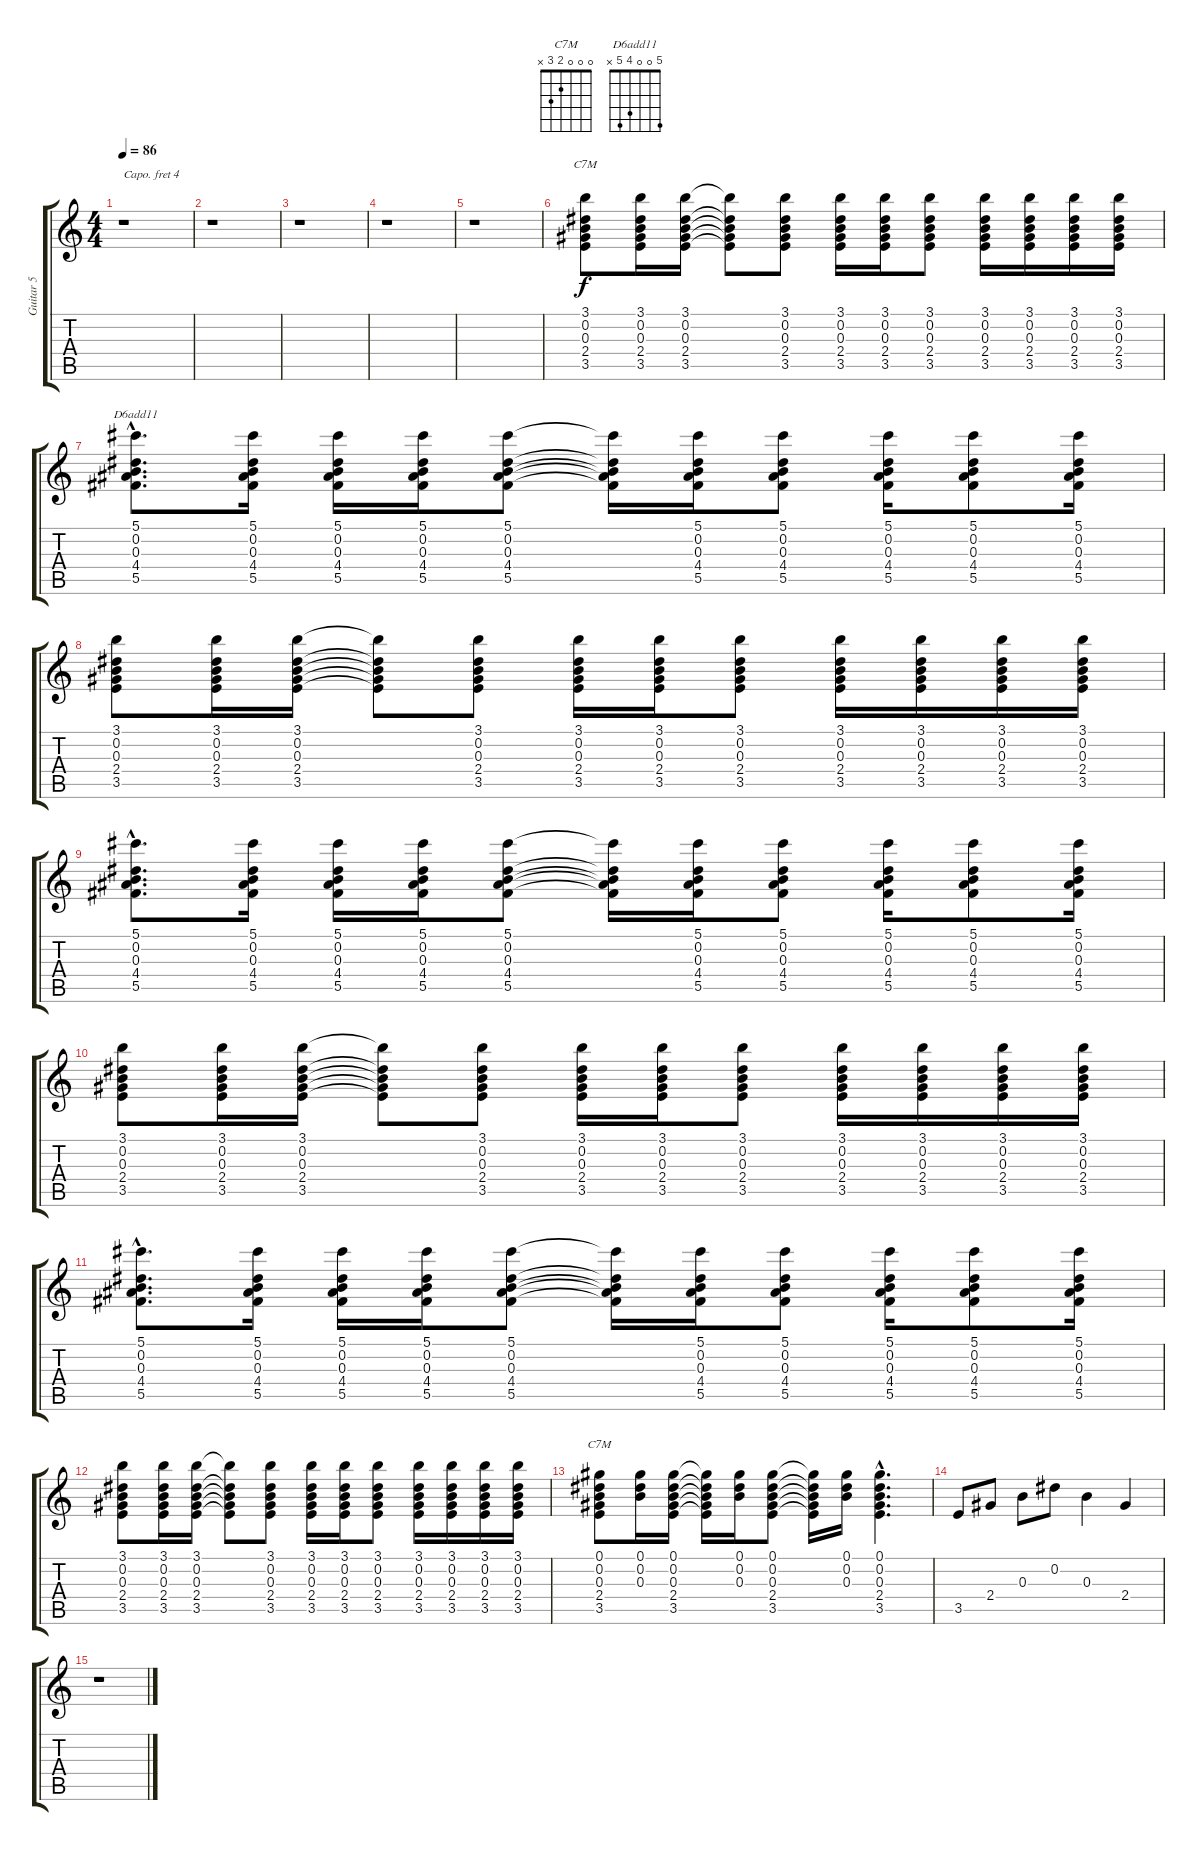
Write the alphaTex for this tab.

\track ("Guitar 5" "Guitar 5") {instrument acousticguitarsteel}
\staff {score tabs}
\capo 4
\tuning (E4 B3 G3 D3 A2 E2) {hide}
\chord ("C7M" 3 0 0 2 3 x)
\chord ("D6add11" 5 0 0 4 5 x)
\chord ("C7M" 0 0 0 2 3 x)
\ts (4 4)
\tempo 86
\clef g2
\ks c
r.1{dy f} |
r.1 |
r.1 |
r.1 |
r.1 |
(3.1 0.2 0.3 2.4 3.5).8{ch "C7M"} (3.1 0.2 0.3 2.4 3.5).16 (3.1 0.2 0.3 2.4 3.5).16 (3.1{t} 0.2{t} 0.3{t} 2.4{t} 3.5{t}).8 (3.1 0.2 0.3 2.4 3.5).8 (3.1 0.2 0.3 2.4 3.5).16 (3.1 0.2 0.3 2.4 3.5).16 (3.1 0.2 0.3 2.4 3.5).8 (3.1 0.2 0.3 2.4 3.5).16 (3.1 0.2 0.3 2.4 3.5).16 (3.1 0.2 0.3 2.4 3.5).16 (3.1 0.2 0.3 2.4 3.5).16 |
(5.1{hac} 0.2{hac} 0.3{hac} 4.4{hac} 5.5{hac}).8{d ch "D6add11"} (5.1 0.2 0.3 4.4 5.5).16 (5.1 0.2 0.3 4.4 5.5).16 (5.1 0.2 0.3 4.4 5.5).16 (5.1 0.2 0.3 4.4 5.5).8 (5.1{t} 0.2{t} 0.3{t} 4.4{t} 5.5{t}).16 (5.1 0.2 0.3 4.4 5.5).16 (5.1 0.2 0.3 4.4 5.5).8 (5.1 0.2 0.3 4.4 5.5).16 (5.1 0.2 0.3 4.4 5.5).8 (5.1 0.2 0.3 4.4 5.5).16 |
(3.1 0.2 0.3 2.4 3.5).8 (3.1 0.2 0.3 2.4 3.5).16 (3.1 0.2 0.3 2.4 3.5).16 (3.1{t} 0.2{t} 0.3{t} 2.4{t} 3.5{t}).8 (3.1 0.2 0.3 2.4 3.5).8 (3.1 0.2 0.3 2.4 3.5).16 (3.1 0.2 0.3 2.4 3.5).16 (3.1 0.2 0.3 2.4 3.5).8 (3.1 0.2 0.3 2.4 3.5).16 (3.1 0.2 0.3 2.4 3.5).16 (3.1 0.2 0.3 2.4 3.5).16 (3.1 0.2 0.3 2.4 3.5).16 |
(5.1{hac} 0.2{hac} 0.3{hac} 4.4{hac} 5.5{hac}).8{d} (5.1 0.2 0.3 4.4 5.5).16 (5.1 0.2 0.3 4.4 5.5).16 (5.1 0.2 0.3 4.4 5.5).16 (5.1 0.2 0.3 4.4 5.5).8 (5.1{t} 0.2{t} 0.3{t} 4.4{t} 5.5{t}).16 (5.1 0.2 0.3 4.4 5.5).16 (5.1 0.2 0.3 4.4 5.5).8 (5.1 0.2 0.3 4.4 5.5).16 (5.1 0.2 0.3 4.4 5.5).8 (5.1 0.2 0.3 4.4 5.5).16 |
(3.1 0.2 0.3 2.4 3.5).8 (3.1 0.2 0.3 2.4 3.5).16 (3.1 0.2 0.3 2.4 3.5).16 (3.1{t} 0.2{t} 0.3{t} 2.4{t} 3.5{t}).8 (3.1 0.2 0.3 2.4 3.5).8 (3.1 0.2 0.3 2.4 3.5).16 (3.1 0.2 0.3 2.4 3.5).16 (3.1 0.2 0.3 2.4 3.5).8 (3.1 0.2 0.3 2.4 3.5).16 (3.1 0.2 0.3 2.4 3.5).16 (3.1 0.2 0.3 2.4 3.5).16 (3.1 0.2 0.3 2.4 3.5).16 |
(5.1{hac} 0.2{hac} 0.3{hac} 4.4{hac} 5.5{hac}).8{d} (5.1 0.2 0.3 4.4 5.5).16 (5.1 0.2 0.3 4.4 5.5).16 (5.1 0.2 0.3 4.4 5.5).16 (5.1 0.2 0.3 4.4 5.5).8 (5.1{t} 0.2{t} 0.3{t} 4.4{t} 5.5{t}).16 (5.1 0.2 0.3 4.4 5.5).16 (5.1 0.2 0.3 4.4 5.5).8 (5.1 0.2 0.3 4.4 5.5).16 (5.1 0.2 0.3 4.4 5.5).8 (5.1 0.2 0.3 4.4 5.5).16 |
(3.1 0.2 0.3 2.4 3.5).8 (3.1 0.2 0.3 2.4 3.5).16 (3.1 0.2 0.3 2.4 3.5).16 (3.1{t} 0.2{t} 0.3{t} 2.4{t} 3.5{t}).8 (3.1 0.2 0.3 2.4 3.5).8 (3.1 0.2 0.3 2.4 3.5).16 (3.1 0.2 0.3 2.4 3.5).16 (3.1 0.2 0.3 2.4 3.5).8 (3.1 0.2 0.3 2.4 3.5).16 (3.1 0.2 0.3 2.4 3.5).16 (3.1 0.2 0.3 2.4 3.5).16 (3.1 0.2 0.3 2.4 3.5).16 |
(0.1 0.2 0.3 2.4 3.5).8{ch "C7M"} (0.1 0.2 0.3).16 (0.1 0.2 0.3 2.4 3.5).16 (0.1{t} 0.2{t} 0.3{t} 2.4{t} 3.5{t}).16 (0.1 0.2 0.3).16 (0.1 0.2 0.3 2.4 3.5).8 (0.1{t} 0.2{t} 0.3{t} 2.4{t} 3.5{t}).16 (0.1 0.2 0.3).16 (0.1{hac} 0.2{hac} 0.3{hac} 2.4{hac} 3.5{hac}).4{d} |
3.5.8 2.4.8 0.3.8 0.2.8 0.3.4 2.4.4 |
r.1
